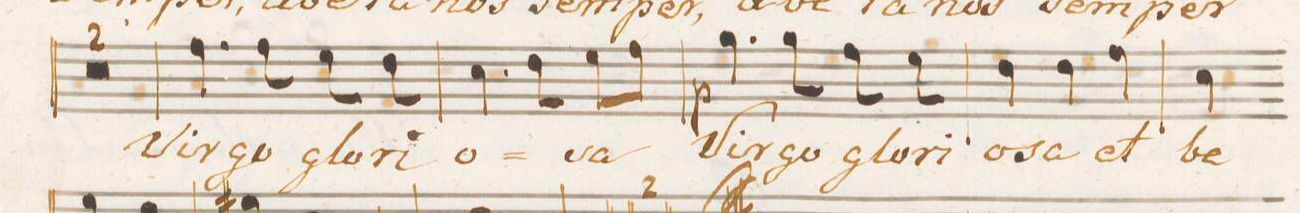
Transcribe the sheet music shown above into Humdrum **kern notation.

**kern	**text	**dynam
*I"Soprano.	*	*
*clefC1	*	*
*k[]	*	*
*met(c|)	*	*
*M3/4	*	*
1.:mod=r	.	.
=69	=69	=69
=70	=70	=70
4.dd\	Vir-	.
8dd\	-go	.
8cc\	glo-	.
8b\	-ri-	.
=71	=71	=71
4.a\	-o-	.
8b\	.	.
8cc\L	-sa	.
8dd\J	.	.
=72	=72	=72
4.ee\	Vir-	p
8ee\	-go	.
8dd\	glo-	.
8cc\	-ri-	.
=73	=73	=73
4b\	-o-	.
4b\	-sa	.
4dd\	et	.
=74	=74	=74
4a\	be-	.
*-	*-	*-
